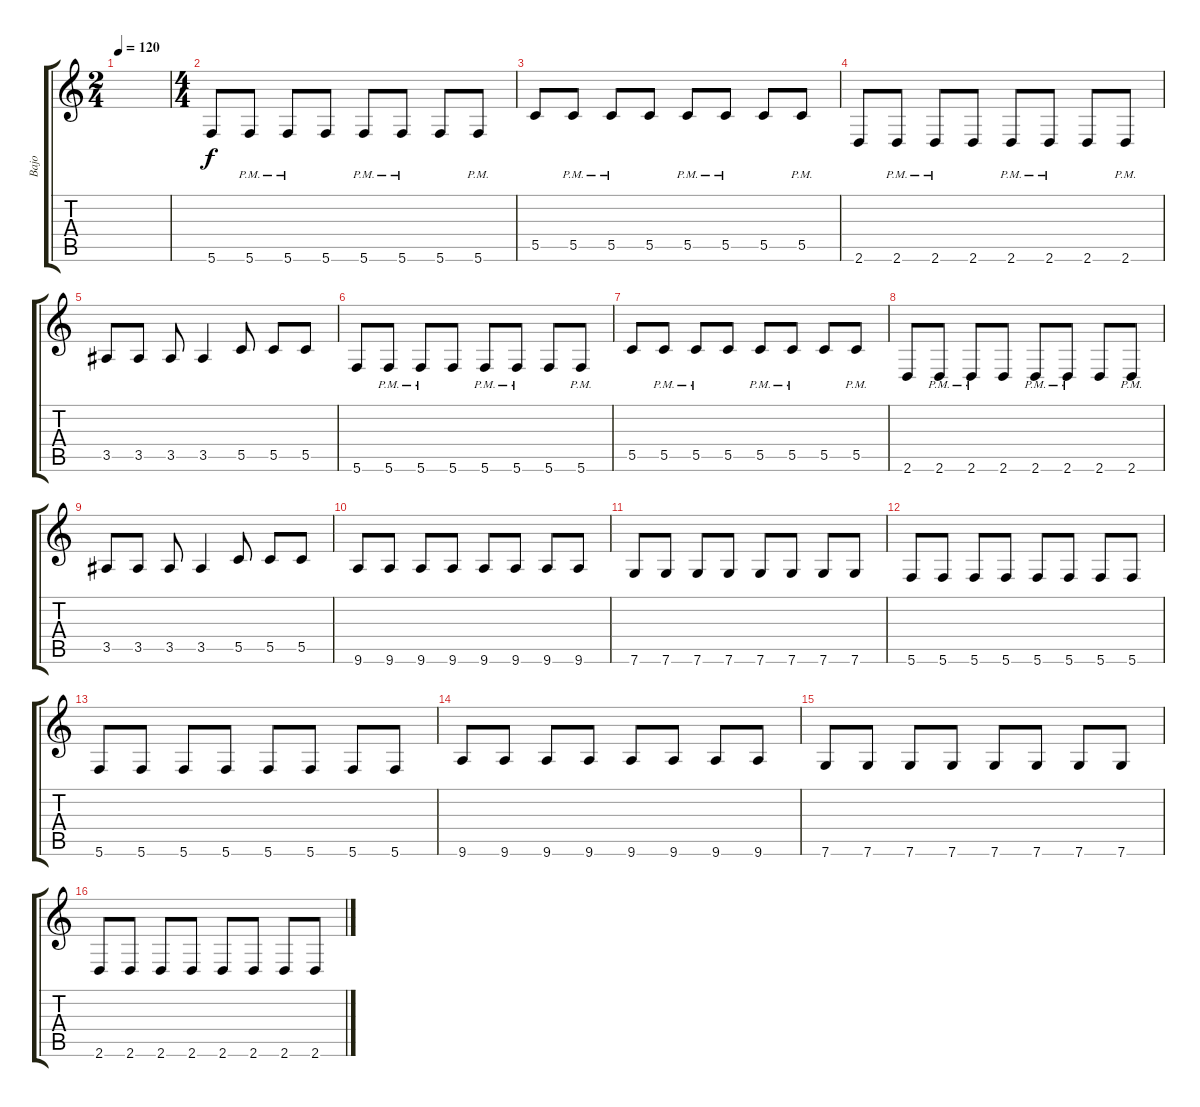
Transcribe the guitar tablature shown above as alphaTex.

\track ("Bajo" "Bajo") {instrument electricbasspick}
\staff {score tabs}
\tuning (D4 A3 F3 C3 G2 C2) {hide}
\ts (2 4)
\tempo 120
\clef g2
\ks c
|
\ts (4 4)
5.6.8 5.6{pm}.8 5.6{pm}.8 5.6.8 5.6{pm}.8 5.6{pm}.8 5.6.8 5.6{pm}.8 |
5.5.8 5.5{pm}.8 5.5{pm}.8 5.5.8 5.5{pm}.8 5.5{pm}.8 5.5.8 5.5{pm}.8 |
2.6.8 2.6{pm}.8 2.6{pm}.8 2.6.8 2.6{pm}.8 2.6{pm}.8 2.6.8 2.6{pm}.8 |
3.5.8 3.5.8 3.5.8 3.5.4 5.5.8 5.5.8 5.5.8 |
5.6.8 5.6{pm}.8 5.6{pm}.8 5.6.8 5.6{pm}.8 5.6{pm}.8 5.6.8 5.6{pm}.8 |
5.5.8 5.5{pm}.8 5.5{pm}.8 5.5.8 5.5{pm}.8 5.5{pm}.8 5.5.8 5.5{pm}.8 |
2.6.8 2.6{pm}.8 2.6{pm}.8 2.6.8 2.6{pm}.8 2.6{pm}.8 2.6.8 2.6{pm}.8 |
3.5.8 3.5.8 3.5.8 3.5.4 5.5.8 5.5.8 5.5.8 |
9.6.8 9.6.8 9.6.8 9.6.8 9.6.8 9.6.8 9.6.8 9.6.8 |
7.6.8 7.6.8 7.6.8 7.6.8 7.6.8 7.6.8 7.6.8 7.6.8 |
5.6.8 5.6.8 5.6.8 5.6.8 5.6.8 5.6.8 5.6.8 5.6.8 |
5.6.8 5.6.8 5.6.8 5.6.8 5.6.8 5.6.8 5.6.8 5.6.8 |
9.6.8 9.6.8 9.6.8 9.6.8 9.6.8 9.6.8 9.6.8 9.6.8 |
7.6.8 7.6.8 7.6.8 7.6.8 7.6.8 7.6.8 7.6.8 7.6.8 |
2.6.8 2.6.8 2.6.8 2.6.8 2.6.8 2.6.8 2.6.8 2.6.8
